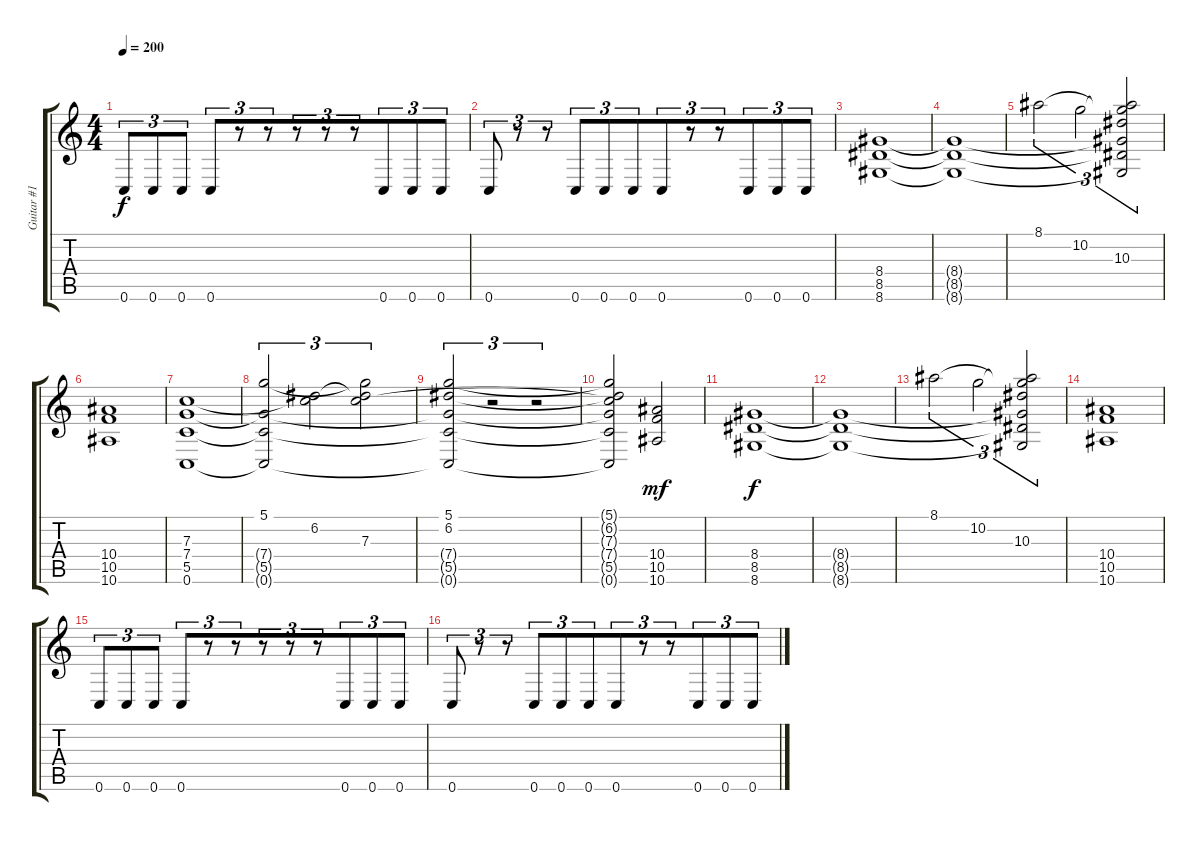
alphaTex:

\track ("Guitar #1" "Guitar #1") {instrument distortionguitar}
\staff {score tabs}
\tuning (D4 A3 F3 C3 G2 C2) {hide}
\ts (4 4)
\tempo 200
\clef g2
\ks c
0.6.8{tu (3 2) dy f} 0.6.8{tu (3 2)} 0.6.8{tu (3 2)} 0.6.8{tu (3 2) beam merge} r.8{tu (3 2) beam merge} r.8{tu (3 2) beam merge} r.8{tu (3 2) beam merge} r.8{tu (3 2)} r.8{tu (3 2)} 0.6.8{tu (3 2)} 0.6.8{tu (3 2)} 0.6.8{tu (3 2)} |
0.6.8{tu (3 2)} r.8{tu (3 2)} r.8{tu (3 2)} 0.6.8{tu (3 2) beam merge} 0.6.8{tu (3 2) beam merge} 0.6.8{tu (3 2) beam merge} 0.6.8{tu (3 2) beam merge} r.8{tu (3 2)} r.8{tu (3 2)} 0.6.8{tu (3 2)} 0.6.8{tu (3 2)} 0.6.8{tu (3 2)} |
(8.4 8.5 8.6).1 |
(8.4{t} 8.5{t} 8.6{t}).1 |
8.1.2{tu (3 2)} 10.2.2{tu (3 2)} (8.1{t} 10.2{t} 10.3 8.4{t} 8.5{t} 8.6{t}).2{tu (3 2)} |
(10.4 10.5 10.6).1 |
(7.3 7.4 5.5 0.6).1 |
(5.1 7.4{t} 5.5{t} 0.6{t}).2{tu (3 2)} (6.2 7.3{t}).2{tu (3 2)} (5.1{t} 6.2{t} 7.3).2{tu (3 2)} |
(5.1 6.2 7.4{t} 5.5{t} 0.6{t}).2{tu (3 2)} r.2{tu (3 2)} r.2{tu (3 2)} |
(5.1{t} 6.2{t} 7.3{t} 7.4{t} 5.5{t} 0.6{t}).2 (10.4 10.5 10.6).2{dy mf} |
(8.4 8.5 8.6).1{dy f} |
(8.4{t} 8.5{t} 8.6{t}).1 |
8.1.2{tu (3 2)} 10.2.2{tu (3 2)} (8.1{t} 10.2{t} 10.3 8.4{t} 8.5{t} 8.6{t}).2{tu (3 2)} |
(10.4 10.5 10.6).1 |
0.6.8{tu (3 2)} 0.6.8{tu (3 2)} 0.6.8{tu (3 2)} 0.6.8{tu (3 2) beam merge} r.8{tu (3 2) beam merge} r.8{tu (3 2) beam merge} r.8{tu (3 2) beam merge} r.8{tu (3 2)} r.8{tu (3 2)} 0.6.8{tu (3 2)} 0.6.8{tu (3 2)} 0.6.8{tu (3 2)} |
0.6.8{tu (3 2)} r.8{tu (3 2)} r.8{tu (3 2)} 0.6.8{tu (3 2) beam merge} 0.6.8{tu (3 2) beam merge} 0.6.8{tu (3 2) beam merge} 0.6.8{tu (3 2) beam merge} r.8{tu (3 2)} r.8{tu (3 2)} 0.6.8{tu (3 2)} 0.6.8{tu (3 2)} 0.6.8{tu (3 2)}
